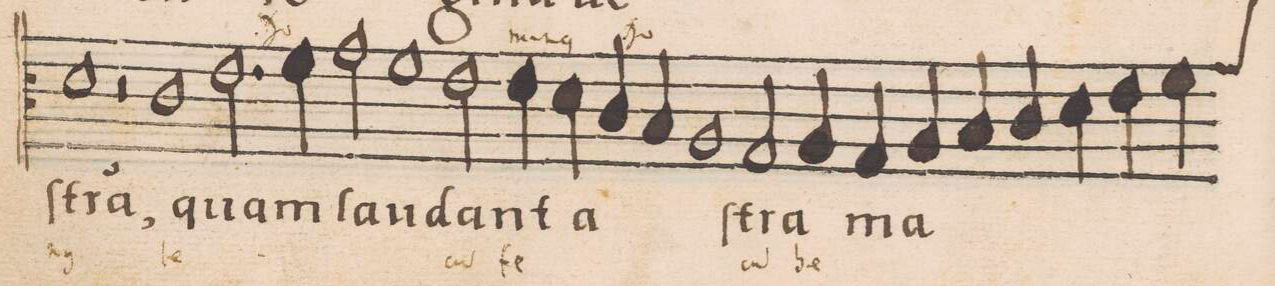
**kern	**text	**text
*I"CANTVS	*	*
*clefC3	*	*
*k[]	*	*
*met(C|)	*	*
*M2/1	*	*
1d	-ſtra(m),	-n(us)
2r	.	.
1c\	quam	te-
=21-	=21-	=21-
2.e\	.	.
4f\	.	.
2g\	lau-	.
=22-	=22-	=22-
1f	.	.
2e\	-dant	-cu(m)
4e\	.	te-
4d\	a-	.
=23-	=23-	=23-
4c/	.	.
4B/	.	.
1A	.	.
2G/	-ſtra	-cu(m)
=24-	=24-	=24-
4A/	.	be-
4G/	ma-	.
4A/	.	.
4B/	.	.
4c/	.	.
4d\	.	.
4e\	.	.
*custos:g	*	*
4f\	.	.
=25-	=25-	=25-
*-	*-	*-
